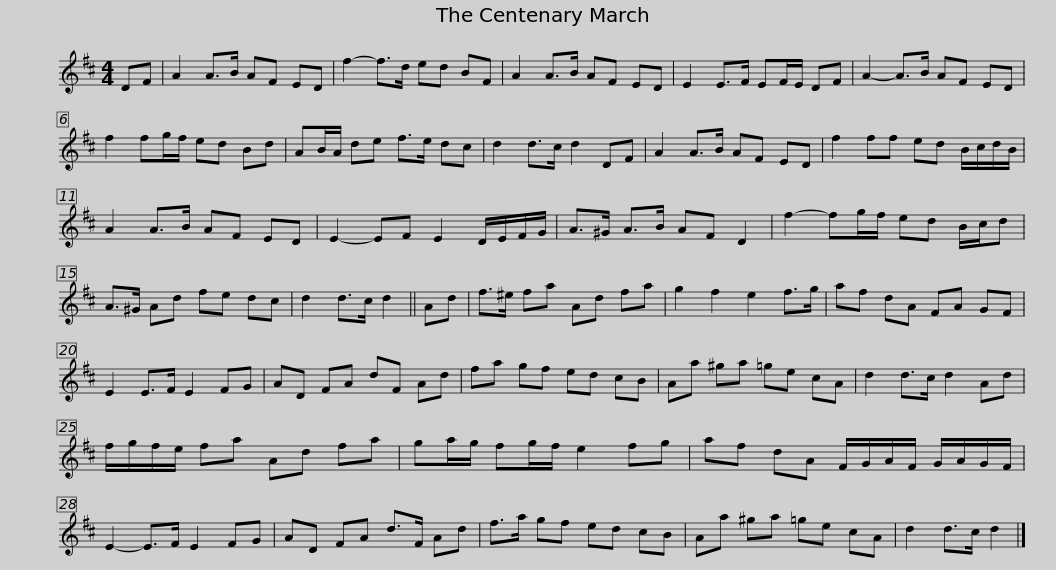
X:1
L:1/8
M:4/4
I:linebreak $
K:D
V:1 treble
V:1
 DF | A2 A>B AF ED | f2- f>d ed BF | A2 A>B AF ED | E2 E>F EF/E/ DF | %5
 A2- A>B AF ED |$ f2 fg/f/ ed Bd | AB/A/ de f>e dc | d2 d>c d2 DF | A2 A>B AF ED | %10
 f2 ff ed B/c/d/B/ |$ A2 A>B AF ED | E2- EF E2 D/E/F/G/ | A>^G A>B AF D2 | f2- fg/f/ ed B/c/d | %15
 A>^G Ad fe dc |$ d2 d>c d2 || Ad | f>^e fa Ad fa | g2 f2 e2 f>g | %20
 af dA FA GF | E2 E>F E2 FG | AD FA dF Ad |$ fa gf ed cB | Aa ^ga =ge cA | %25
 d2 d>c d2 Ad | f/g/f/e/ fa Ad fa | ga/g/ fg/f/ e2 fg |$ af dA F/G/A/F/ G/A/G/F/ | E2- E>F E2 FG | %30
 AD FA d>F Ad | f>a gf ed cB | Aa ^ga =ge cA |$ d2 d>c d2 |] %34
